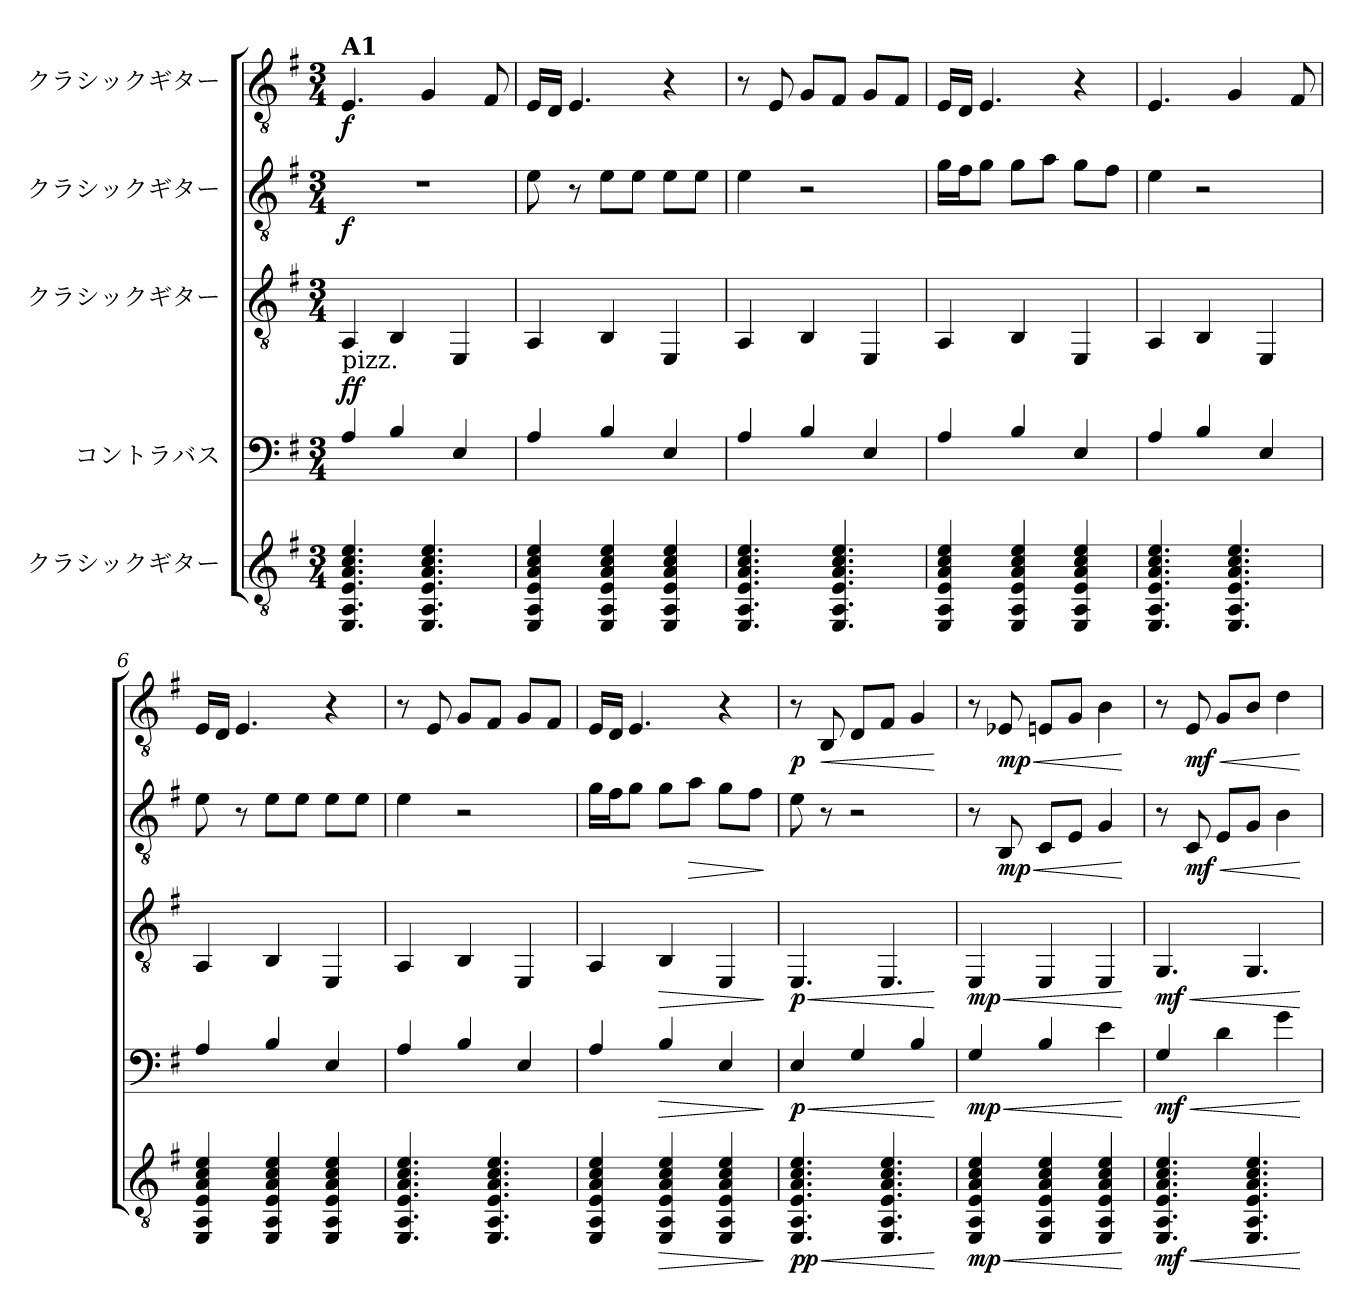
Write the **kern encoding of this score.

**kern	**dynam	**kern	**dynam	**kern	**dynam	**kern	**dynam	**kern	**dynam
*part5	*part5	*part4	*part4	*part3	*part3	*part2	*part2	*part1	*part1
*staff5	*staff5	*staff4	*staff4	*staff3	*staff3	*staff2	*staff2	*staff1	*staff1
*I"クラシックギター	*	*I"コントラバス	*	*I"クラシックギター	*	*I"クラシックギター	*	*I"クラシックギター	*
*clefGv2	*	*clefF4	*	*clefGv2	*	*clefGv2	*	*clefGv2	*
*	*	*ITrd7c12	*	*	*	*	*	*	*
*k[f#]	*	*k[f#]	*	*k[f#]	*	*k[f#]	*	*k[f#]	*
*M3/4	*	*M3/4	*	*M3/4	*	*M3/4	*	*M3/4	*
*MM130	*	*MM130	*	*MM130	*	*MM130	*	*MM130	*
=1	=1	=1	=1	=1	=1	=1	=1	=1	=1
!	!	!	!	!	!	!	!	!LO:TX:a:B:t=A1	!
!	!	!LO:TX:a:t=pizz.	!	!	!	!	!	!	!
!	!	!	!LO:DY:a	!	!	!	!	!	!
!	!	!	!LO:DY:n=1:b	!	!	!	!LO:DY:b	!	!LO:DY:b
4.EE/ 4.AA/ 4.E/ 4.A/ 4.c/ 4.e/	.	4AA/	f f	4AA/	.	2.r	f	4.E/	f
.	.	4BB/	.	4BB/	.	.	.	.	.
4.EE/ 4.AA/ 4.E/ 4.A/ 4.c/ 4.e/	.	.	.	.	.	.	.	4G/	.
.	.	4EE/	.	4EE/	.	.	.	.	.
.	.	.	.	.	.	.	.	8F#/	.
=2	=2	=2	=2	=2	=2	=2	=2	=2	=2
4EE/ 4AA/ 4E/ 4A/ 4c/ 4e/	.	4AA/	.	4AA/	.	8e\	.	16E/LL	.
.	.	.	.	.	.	.	.	16D/JJ	.
.	.	.	.	.	.	8r	.	4.E/	.
4EE/ 4AA/ 4E/ 4A/ 4c/ 4e/	.	4BB/	.	4BB/	.	8e\L	.	.	.
.	.	.	.	.	.	8e\J	.	.	.
4EE/ 4AA/ 4E/ 4A/ 4c/ 4e/	.	4EE/	.	4EE/	.	8e\L	.	4r	.
.	.	.	.	.	.	8e\J	.	.	.
=3	=3	=3	=3	=3	=3	=3	=3	=3	=3
4.EE/ 4.AA/ 4.E/ 4.A/ 4.c/ 4.e/	.	4AA/	.	4AA/	.	4e\	.	8r	.
.	.	.	.	.	.	.	.	8E/	.
.	.	4BB/	.	4BB/	.	2r	.	8G/L	.
4.EE/ 4.AA/ 4.E/ 4.A/ 4.c/ 4.e/	.	.	.	.	.	.	.	8F#/J	.
.	.	4EE/	.	4EE/	.	.	.	8G/L	.
.	.	.	.	.	.	.	.	8F#/J	.
=4	=4	=4	=4	=4	=4	=4	=4	=4	=4
4EE/ 4AA/ 4E/ 4A/ 4c/ 4e/	.	4AA/	.	4AA/	.	16g\LL	.	16E/LL	.
.	.	.	.	.	.	16f#\J	.	16D/JJ	.
.	.	.	.	.	.	8g\J	.	4.E/	.
4EE/ 4AA/ 4E/ 4A/ 4c/ 4e/	.	4BB/	.	4BB/	.	8g\L	.	.	.
.	.	.	.	.	.	8a\J	.	.	.
4EE/ 4AA/ 4E/ 4A/ 4c/ 4e/	.	4EE/	.	4EE/	.	8g\L	.	4r	.
.	.	.	.	.	.	8f#\J	.	.	.
=5	=5	=5	=5	=5	=5	=5	=5	=5	=5
4.EE/ 4.AA/ 4.E/ 4.A/ 4.c/ 4.e/	.	4AA/	.	4AA/	.	4e\	.	4.E/	.
.	.	4BB/	.	4BB/	.	2r	.	.	.
4.EE/ 4.AA/ 4.E/ 4.A/ 4.c/ 4.e/	.	.	.	.	.	.	.	4G/	.
.	.	4EE/	.	4EE/	.	.	.	.	.
.	.	.	.	.	.	.	.	8F#/	.
=6	=6	=6	=6	=6	=6	=6	=6	=6	=6
4EE/ 4AA/ 4E/ 4A/ 4c/ 4e/	.	4AA/	.	4AA/	.	8e\	.	16E/LL	.
.	.	.	.	.	.	.	.	16D/JJ	.
.	.	.	.	.	.	8r	.	4.E/	.
4EE/ 4AA/ 4E/ 4A/ 4c/ 4e/	.	4BB/	.	4BB/	.	8e\L	.	.	.
.	.	.	.	.	.	8e\J	.	.	.
4EE/ 4AA/ 4E/ 4A/ 4c/ 4e/	.	4EE/	.	4EE/	.	8e\L	.	4r	.
.	.	.	.	.	.	8e\J	.	.	.
!!LO:LB:g=z
=7	=7	=7	=7	=7	=7	=7	=7	=7	=7
4.EE/ 4.AA/ 4.E/ 4.A/ 4.c/ 4.e/	.	4AA/	.	4AA/	.	4e\	.	8r	.
.	.	.	.	.	.	.	.	8E/	.
.	.	4BB/	.	4BB/	.	2r	.	8G/L	.
4.EE/ 4.AA/ 4.E/ 4.A/ 4.c/ 4.e/	.	.	.	.	.	.	.	8F#/J	.
.	.	4EE/	.	4EE/	.	.	.	8G/L	.
.	.	.	.	.	.	.	.	8F#/J	.
=8	=8	=8	=8	=8	=8	=8	=8	=8	=8
4EE/ 4AA/ 4E/ 4A/ 4c/ 4e/	.	4AA/	.	4AA/	.	16g\LL	.	16E/LL	.
.	.	.	.	.	.	16f#\J	.	16D/JJ	.
.	.	.	.	.	.	8g\J	.	4.E/	.
!	!LO:HP:b	!	!LO:HP:b	!	!LO:HP:b	!	!	!	!
4EE/ 4AA/ 4E/ 4A/ 4c/ 4e/	>	4BB/	>	4BB/	>	8g\L	.	.	.
!	!	!	!	!	!	!	!LO:HP:b	!	!
.	.	.	.	.	.	8a\J	>	.	.
4EE/ 4AA/ 4E/ 4A/ 4c/ 4e/	.	4EE/	.	4EE/	.	8g\L	.	4r	.
.	.	.	.	.	.	8f#\J	.	.	.
.	]	.	]	.	]	.	]	.	.
=9	=9	=9	=9	=9	=9	=9	=9	=9	=9
!	!LO:HP:b	!	!LO:HP:b	!	!LO:HP:b	!	!	!	!
!	!LO:DY:n=1:b	!	!	!	!	!	!	!	!
!	!LO:DY:n=2:b	!	!LO:DY:n=1:b	!	!LO:DY:n=1:b	!	!	!	!LO:DY:b
4.EE/ 4.AA/ 4.E/ 4.A/ 4.c/ 4.e/	< p p	4EE/	< p	4.EE/	< p	8e\	.	8r	p
!	!	!	!	!	!	!	!	!	!LO:HP:b
.	.	.	.	.	.	8r	.	8BB/	<
.	.	4GG/	.	.	.	2r	.	8D/L	.
4.EE/ 4.AA/ 4.E/ 4.A/ 4.c/ 4.e/	.	.	.	4.EE/	.	.	.	8F#/J	.
.	.	4BB/	.	.	.	.	.	4G/	.
.	[	.	[	.	[	.	.	.	[
=10	=10	=10	=10	=10	=10	=10	=10	=10	=10
!	!LO:HP:b	!	!LO:HP:b	!	!LO:HP:b	!	!	!	!
!	!LO:DY:n=1:b	!	!LO:DY:n=1:b	!	!LO:DY:n=1:b	!	!	!	!
4EE/ 4AA/ 4E/ 4A/ 4c/ 4e/	< mp	4GG/	< mp	4EE/	< mp	8r	.	8r	.
!	!	!	!	!	!	!	!LO:HP:b	!	!LO:HP:b
!	!	!	!	!	!	!	!LO:DY:n=1:b	!	!LO:DY:n=1:b
.	.	.	.	.	.	8BB/	< mp	8E-X/	< mp
4EE/ 4AA/ 4E/ 4A/ 4c/ 4e/	.	4BB/	.	4EE/	.	8C/L	.	8En/L	.
.	.	.	.	.	.	8E/J	.	8G/J	.
4EE/ 4AA/ 4E/ 4A/ 4c/ 4e/	.	4E\	.	4EE/	.	4G/	.	4B\	.
.	[	.	[	.	[	.	[	.	[
=11	=11	=11	=11	=11	=11	=11	=11	=11	=11
!	!LO:HP:b	!	!LO:HP:b	!	!LO:HP:b	!	!	!	!
!	!LO:DY:n=1:b	!	!LO:DY:n=1:b	!	!LO:DY:n=1:b	!	!	!	!
4.EE/ 4.AA/ 4.E/ 4.A/ 4.c/ 4.e/	< mf	4GG/	< mf	4.GG/	< mf	8r	.	8r	.
!	!	!	!	!	!	!	!LO:HP:b	!	!LO:HP:b
!	!	!	!	!	!	!	!LO:DY:n=1:b	!	!LO:DY:n=1:b
.	.	.	.	.	.	8C/	< mf	8E/	< mf
.	.	4D\	.	.	.	8E/L	.	8G/L	.
4.EE/ 4.AA/ 4.E/ 4.A/ 4.c/ 4.e/	.	.	.	4.GG/	.	8G/J	.	8B/J	.
.	.	4G\	.	.	.	4B\	.	4d\	.
.	[	.	[	.	[	.	[	.	[
=	=	=	=	=	=	=	=	=	=
*-	*-	*-	*-	*-	*-	*-	*-	*-	*-
